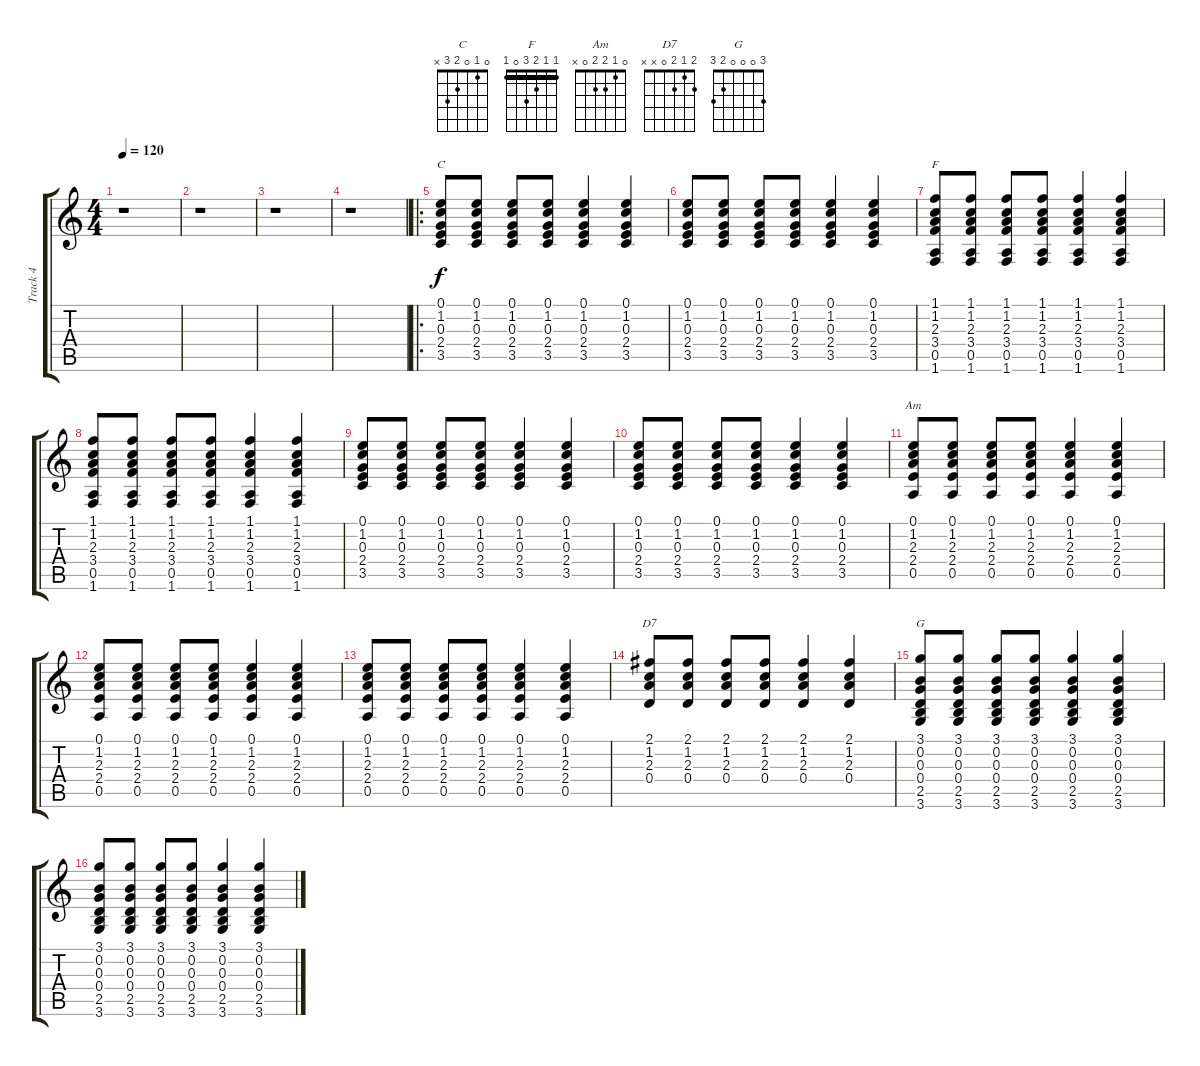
\track ("Track 4" "Track 4") {instrument acousticguitarnylon}
\staff {score tabs}
\tuning (E4 B3 G3 D3 A2 E2) {hide}
\chord ("C" 0 1 0 2 3 x)
\chord ("F" 1 1 2 3 0 1) {barre 1}
\chord ("Am" 0 1 2 2 0 x)
\chord ("D7" 2 1 2 0 x x)
\chord ("G" 3 0 0 0 2 3)
\ts (4 4)
\tempo 120
\clef g2
\ks c
r.1{dy f instrument acousticguitarnylon} |
r.1 |
r.1 |
r.1 |
\ro
(0.1 1.2 0.3 2.4 3.5).8{ch "C"} (0.1 1.2 0.3 2.4 3.5).8 (0.1 1.2 0.3 2.4 3.5).8 (0.1 1.2 0.3 2.4 3.5).8 (0.1 1.2 0.3 2.4 3.5).4 (0.1 1.2 0.3 2.4 3.5).4 |
(0.1 1.2 0.3 2.4 3.5).8 (0.1 1.2 0.3 2.4 3.5).8 (0.1 1.2 0.3 2.4 3.5).8 (0.1 1.2 0.3 2.4 3.5).8 (0.1 1.2 0.3 2.4 3.5).4 (0.1 1.2 0.3 2.4 3.5).4 |
(1.1 1.2 2.3 3.4 0.5 1.6).8{ch "F"} (1.1 1.2 2.3 3.4 0.5 1.6).8 (1.1 1.2 2.3 3.4 0.5 1.6).8 (1.1 1.2 2.3 3.4 0.5 1.6).8 (1.1 1.2 2.3 3.4 0.5 1.6).4 (1.1 1.2 2.3 3.4 0.5 1.6).4 |
(1.1 1.2 2.3 3.4 0.5 1.6).8 (1.1 1.2 2.3 3.4 0.5 1.6).8 (1.1 1.2 2.3 3.4 0.5 1.6).8 (1.1 1.2 2.3 3.4 0.5 1.6).8 (1.1 1.2 2.3 3.4 0.5 1.6).4 (1.1 1.2 2.3 3.4 0.5 1.6).4 |
(0.1 1.2 0.3 2.4 3.5).8 (0.1 1.2 0.3 2.4 3.5).8 (0.1 1.2 0.3 2.4 3.5).8 (0.1 1.2 0.3 2.4 3.5).8 (0.1 1.2 0.3 2.4 3.5).4 (0.1 1.2 0.3 2.4 3.5).4 |
(0.1 1.2 0.3 2.4 3.5).8 (0.1 1.2 0.3 2.4 3.5).8 (0.1 1.2 0.3 2.4 3.5).8 (0.1 1.2 0.3 2.4 3.5).8 (0.1 1.2 0.3 2.4 3.5).4 (0.1 1.2 0.3 2.4 3.5).4 |
(0.1 1.2 2.3 2.4 0.5).8{ch "Am"} (0.1 1.2 2.3 2.4 0.5).8 (0.1 1.2 2.3 2.4 0.5).8 (0.1 1.2 2.3 2.4 0.5).8 (0.1 1.2 2.3 2.4 0.5).4 (0.1 1.2 2.3 2.4 0.5).4 |
(0.1 1.2 2.3 2.4 0.5).8 (0.1 1.2 2.3 2.4 0.5).8 (0.1 1.2 2.3 2.4 0.5).8 (0.1 1.2 2.3 2.4 0.5).8 (0.1 1.2 2.3 2.4 0.5).4 (0.1 1.2 2.3 2.4 0.5).4 |
(0.1 1.2 2.3 2.4 0.5).8 (0.1 1.2 2.3 2.4 0.5).8 (0.1 1.2 2.3 2.4 0.5).8 (0.1 1.2 2.3 2.4 0.5).8 (0.1 1.2 2.3 2.4 0.5).4 (0.1 1.2 2.3 2.4 0.5).4 |
(2.1 1.2 2.3 0.4).8{ch "D7"} (2.1 1.2 2.3 0.4).8 (2.1 1.2 2.3 0.4).8 (2.1 1.2 2.3 0.4).8 (2.1 1.2 2.3 0.4).4 (2.1 1.2 2.3 0.4).4 |
(3.1 0.2 0.3 0.4 2.5 3.6).8{ch "G"} (3.1 0.2 0.3 0.4 2.5 3.6).8 (3.1 0.2 0.3 0.4 2.5 3.6).8 (3.1 0.2 0.3 0.4 2.5 3.6).8 (3.1 0.2 0.3 0.4 2.5 3.6).4 (3.1 0.2 0.3 0.4 2.5 3.6).4 |
(3.1 0.2 0.3 0.4 2.5 3.6).8 (3.1 0.2 0.3 0.4 2.5 3.6).8 (3.1 0.2 0.3 0.4 2.5 3.6).8 (3.1 0.2 0.3 0.4 2.5 3.6).8 (3.1 0.2 0.3 0.4 2.5 3.6).4 (3.1 0.2 0.3 0.4 2.5 3.6).4
